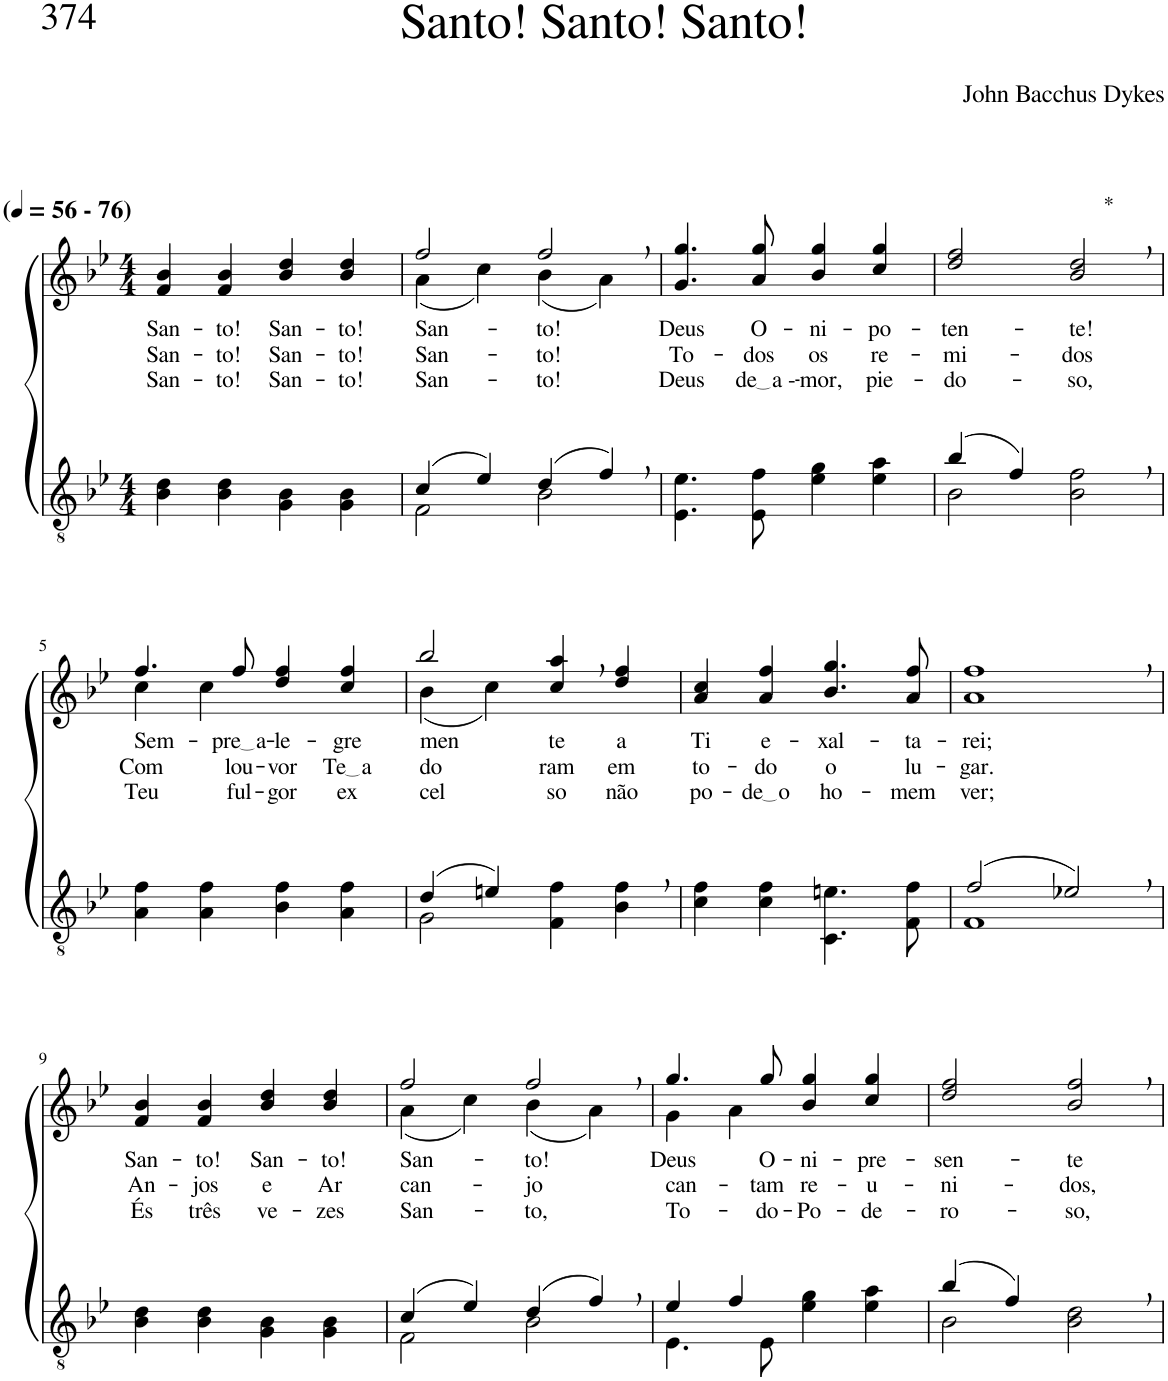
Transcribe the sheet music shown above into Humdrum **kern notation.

**kern	**kern	**text	**text	**text
*part2	*part1	*part1	*part1	*part1
*staff2	*staff1	*staff1	*staff1	*staff1
*I"Parte III e IV	*I"Parte I e II	*	*	*
*clefGv2	*clefG2	*	*	*
*Trd4c7	*Trd4c7	*	*	*
*k[b-e-]	*k[b-e-]	*	*	*
*M4/4	*M4/4	*	*	*
*MM56	*MM56	*	*	*
=1	=1	=1	=1	=1
!	!LO:TX:a:B:t=(	!	!	!
!	!LO:TX:a:B:t=- 76)	!	!	!
!	!	!LO:LY:b	!LO:LY:b	!LO:LY:b
4B-\ 4d\	4f/ 4b-/	San-	San-	San-
!	!	!LO:LY:b	!LO:LY:b	!LO:LY:b
4B-\ 4d\	4f/ 4b-/	-to!	-to!	-to!
!	!	!LO:LY:b	!LO:LY:b	!LO:LY:b
4G\ 4B-\	4b-/ 4dd/	San-	San-	San-
!	!	!LO:LY:b	!LO:LY:b	!LO:LY:b
4G\ 4B-\	4b-/ 4dd/	-to!	-to!	-to!
=2	=2	=2	=2	=2
*^	*^	*	*	*
!	!	!	!	!LO:LY:b	!LO:LY:b	!LO:LY:b
(4c/	2F\	2ff/	(4a\	San-	San-	San-
4e-/)	.	.	4cc\)	.	.	.
!	!	!	!	!LO:LY:b	!LO:LY:b	!LO:LY:b
(4d/	2B-\	2ff,/	(4b-\	-to!	-to!	-to!
4f,/)	.	.	4a\)	.	.	.
*v	*v	*	*	*	*	*
=3	=3	=3	=3	=3	=3
!	!	!	!LO:LY:b	!LO:LY:b	!LO:LY:b
*	*v	*v	*	*	*
4.E-\ 4.e-\	4.g/ 4.gg/	Deus	To-	Deus
!	!	!LO:LY:b	!LO:LY:b	!LO:LY:b
8E-\ 8f\	8a/ 8gg/	O-	-dos	de a -
!	!	!LO:LY:b	!LO:LY:b	!LO:LY:b
4e-\ 4g\	4b-/ 4gg/	-ni-	os	-mor,
!	!	!LO:LY:b	!LO:LY:b	!LO:LY:b
4e-\ 4a\	4cc/ 4gg/	-po-	re-	pie-
=4	=4	=4	=4	=4
*^	*	*	*	*
!	!	!	!LO:LY:b	!LO:LY:b	!LO:LY:b
(4b-/	2B-\	2dd/ 2ff/	-ten-	-mi-	-do-
4f/)	.	.	.	.	.
!	!	!LO:TX:a:t=*	!	!	!
!	!	!	!LO:LY:b	!LO:LY:b	!LO:LY:b
2ryy	2B-\ 2f\	2b-/, 2dd/,	-te!	-dos	-so,
!!LO:LB:g=z
=5	=5	=5	=5	=5	=5
*	*	*^	*	*	*
!	!	!	!	!LO:LY:b	!LO:LY:b	!LO:LY:b
*v	*v	*	*	*	*	*
4A\ 4f\	4.ff/	4cc\	Sem-	Com	Teu
4A\ 4f\	.	4cc\	.	.	.
!	!	!	!LO:LY:b	!LO:LY:b	!LO:LY:b
.	8ff/	.	pre a	lou-	ful-
!	!	!	!LO:LY:b	!LO:LY:b	!LO:LY:b
4B-\ 4f\	4dd/ 4ff/	2ryy	-le-	-vor	-gor
!	!	!	!LO:LY:b	!LO:LY:b	!LO:LY:b
4A\ 4f\	4cc/ 4ff/	.	-gre-	Te a	ex-
=6	=6	=6	=6	=6	=6
*^	*	*	*	*	*
!	!	!	!	!LO:LY:b	!LO:LY:b	!LO:LY:b
(4d/	2G\	2bb-/	(4b-\	-men-	do-	-cel-
4en/)	.	.	4cc\)	.	.	.
!	!	!	!	!LO:LY:b	!LO:LY:b	!LO:LY:b
2ryy	4F\ 4f\	4cc/, 4aa/,	2ryy	-te	-ram	-so
!	!	!	!	!LO:LY:b	!LO:LY:b	!LO:LY:b
.	4B-\ 4f\	4dd/ 4ff/	.	a	em	não
*	*	*v	*v	*	*	*
=7	=7	=7	=7	=7	=7
!	!	!	!LO:LY:b	!LO:LY:b	!LO:LY:b
*v	*v	*	*	*	*
4c\ 4f\	4a/ 4cc/	Ti	to-	po-
!	!	!LO:LY:b	!LO:LY:b	!LO:LY:b
4c\ 4f\	4a/ 4ff/	e-	-do	de o
!	!	!LO:LY:b	!LO:LY:b	!LO:LY:b
4.C\ 4.en\	4.b-/ 4.gg/	-xal-	o	ho-
!	!	!LO:LY:b	!LO:LY:b	!LO:LY:b
8F\ 8f\	8a/ 8ff/	-ta-	lu-	-mem
=8	=8	=8	=8	=8
*^	*	*	*	*
!	!	!	!LO:LY:b	!LO:LY:b	!LO:LY:b
(2f/	1F	1a, 1ff,	-rei;	-gar.	ver;
2e-X,/)	.	.	.	.	.
*v	*v	*	*	*	*
!!LO:LB:g=z
=9	=9	=9	=9	=9
!	!	!LO:LY:b	!LO:LY:b	!LO:LY:b
4B-\ 4d\	4f/ 4b-/	San-	An-	És
!	!	!LO:LY:b	!LO:LY:b	!LO:LY:b
4B-\ 4d\	4f/ 4b-/	-to!	-jos	três
!	!	!LO:LY:b	!LO:LY:b	!LO:LY:b
4G\ 4B-\	4b-/ 4dd/	San-	e	ve-
!	!	!LO:LY:b	!LO:LY:b	!LO:LY:b
4G\ 4B-\	4b-/ 4dd/	-to!	Ar-	-zes
=10	=10	=10	=10	=10
*^	*^	*	*	*
!	!	!	!	!LO:LY:b	!LO:LY:b	!LO:LY:b
(4c/	2F\	2ff/	(4a\	San-	-can-	San-
4e-/)	.	.	4cc\)	.	.	.
!	!	!	!	!LO:LY:b	!LO:LY:b	!LO:LY:b
(4d/	2B-\	2ff,/	(4b-\	-to!	-jo	-to,
4f,/)	.	.	4a\)	.	.	.
=11	=11	=11	=11	=11	=11	=11
!	!	!	!	!LO:LY:b	!LO:LY:b	!LO:LY:b
4e-/	4.E-\	4.gg/	4g\	Deus	can-	To-
4f/	.	.	4a\	.	.	.
!	!	!	!	!LO:LY:b	!LO:LY:b	!LO:LY:b
.	8E-\	8gg/	.	O-	-tam	-do-
!	!	!	!	!LO:LY:b	!LO:LY:b	!LO:LY:b
2ryy	4e-\ 4g\	4b-/ 4gg/	2ryy	-ni-	re-	-Po-
!	!	!	!	!LO:LY:b	!LO:LY:b	!LO:LY:b
.	4e-\ 4a\	4cc/ 4gg/	.	-pre-	-u-	-de-
*	*	*v	*v	*	*	*
=12	=12	=12	=12	=12	=12
!	!	!	!LO:LY:b	!LO:LY:b	!LO:LY:b
(4b-/	2B-\	2dd/ 2ff/	-sen-	-ni-	-ro-
4f/)	.	.	.	.	.
!	!	!	!LO:LY:b	!LO:LY:b	!LO:LY:b
2ryy	2B-\ 2d\	2b-/, 2ff/,	-te	-dos,	-so,
*v	*v	*	*	*	*
=	=	=	=	=
*-	*-	*-	*-	*-
